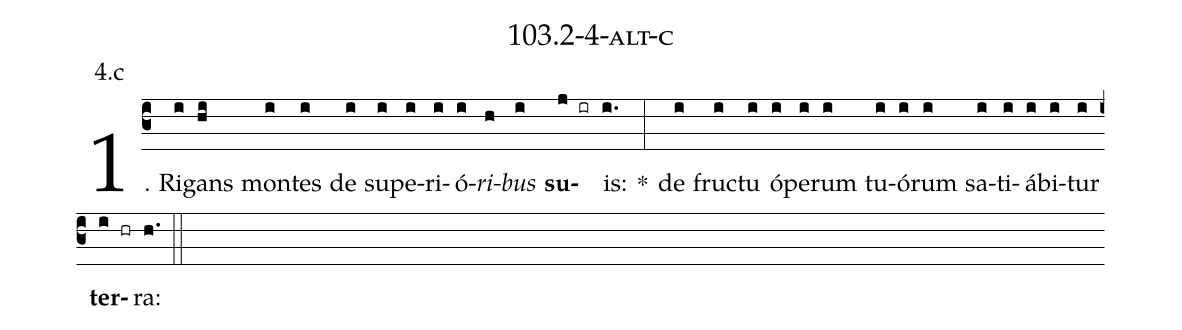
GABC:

name: 103.2-4-alt-c;
annotation: 4.c;
%%
(c3)1. Ri(i)gans(hi) mon(i)tes(i) de(i) su(i)pe(i)ri(i)ó(i)<i>ri</i>(h)<i>bus</i>(i) <b>su</b>(j ir)is:(i.) *(:) de(i) fruc(i)tu(i) ó(i)pe(i)rum(i) tu(i)ó(i)rum(i) sa(i)ti(i)á(i)bi(i)tur(i) <b>ter</b>(i hr)ra:(h.) (::)


%E(i) u(i) o(i) u(i) a(i) e.(h.) (::)
